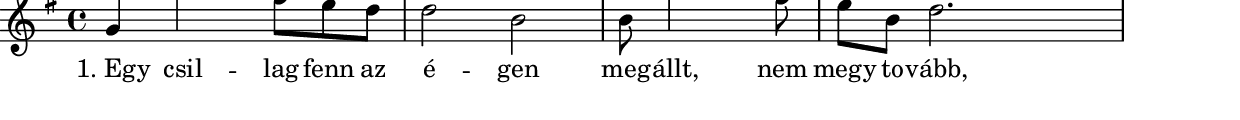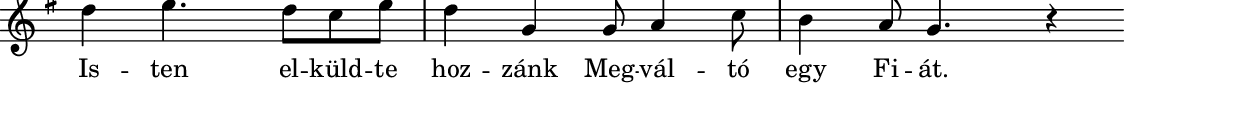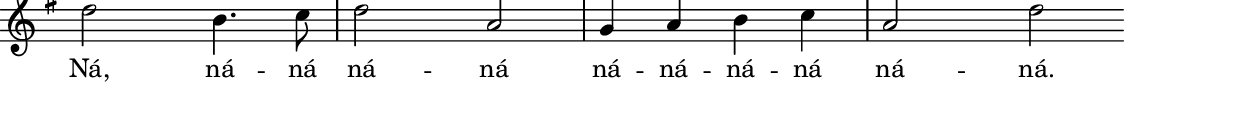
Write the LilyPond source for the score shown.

% MusicXML to Lilypond converter by Kovi

szovegAAA = \lyricmode {  "1. Egy" "csil" -- "lag" "fenn" "az" "é" -- "gen" "meg" -- "állt," "nem" "megy" "to" -- "vább," "Is" -- "ten" "el" -- "küld" -- "te" "hoz" -- "zánk" "Meg" -- "vál" -- "tó" "egy" "Fi" -- "át." "Ná," "ná" -- "ná" "ná" -- "ná" "ná" -- "ná" -- "ná" -- "ná" "ná" -- "ná."  }

% Analyzing...
% 1 parts
% 1 Staff
% forceBassClefActive = 
melody = {
% 38 notes in the part
% 1 voices

\new Staff
\new Voice {
% 38 notes
% 11 mesaures

% Measure 1
\clef "treble"
\key g \major
\time 4/4 
g'4 g''4. fis''8 e''8 d''8 
% Measure 2
d''2 b'2 
% Measure 3
b'8 g''2. fis''8 
% Measure 4
e''8 b'8 d''2. 
% Measure 5
\break
d''4 e''4. d''8 c''8 e''8 
% Measure 6
d''4 g'4 g'8 a'4 c''8 
% Measure 7
b'4 a'8 g'4. r4 
% Measure 8
\bar "|:" \break
d''2 b'4. c''8 
% Measure 9
d''2 a'2 
% Measure 10
g'4 a'4 b'4 c''4 
% Measure 11
a'2 d''2 \bar ":|" 
} % voice
\addlyrics { \szovegAAA }

} % melody


harmonies = \chordmode {
% 10 chords
\germanChords
s4 g4 s4 s4 s4 s4 s4 s4 s4 s4 s4 s4 s4 d4 s4 s4 s4 c4 s4 s4 g4 s4 s8 d4 s4 s4 g4 s4 s8 g4 s4 s4 s4 d4 s4 s4 s4 c4 s4 s4 s4 d4
}

\include "../../definitions.ly"
